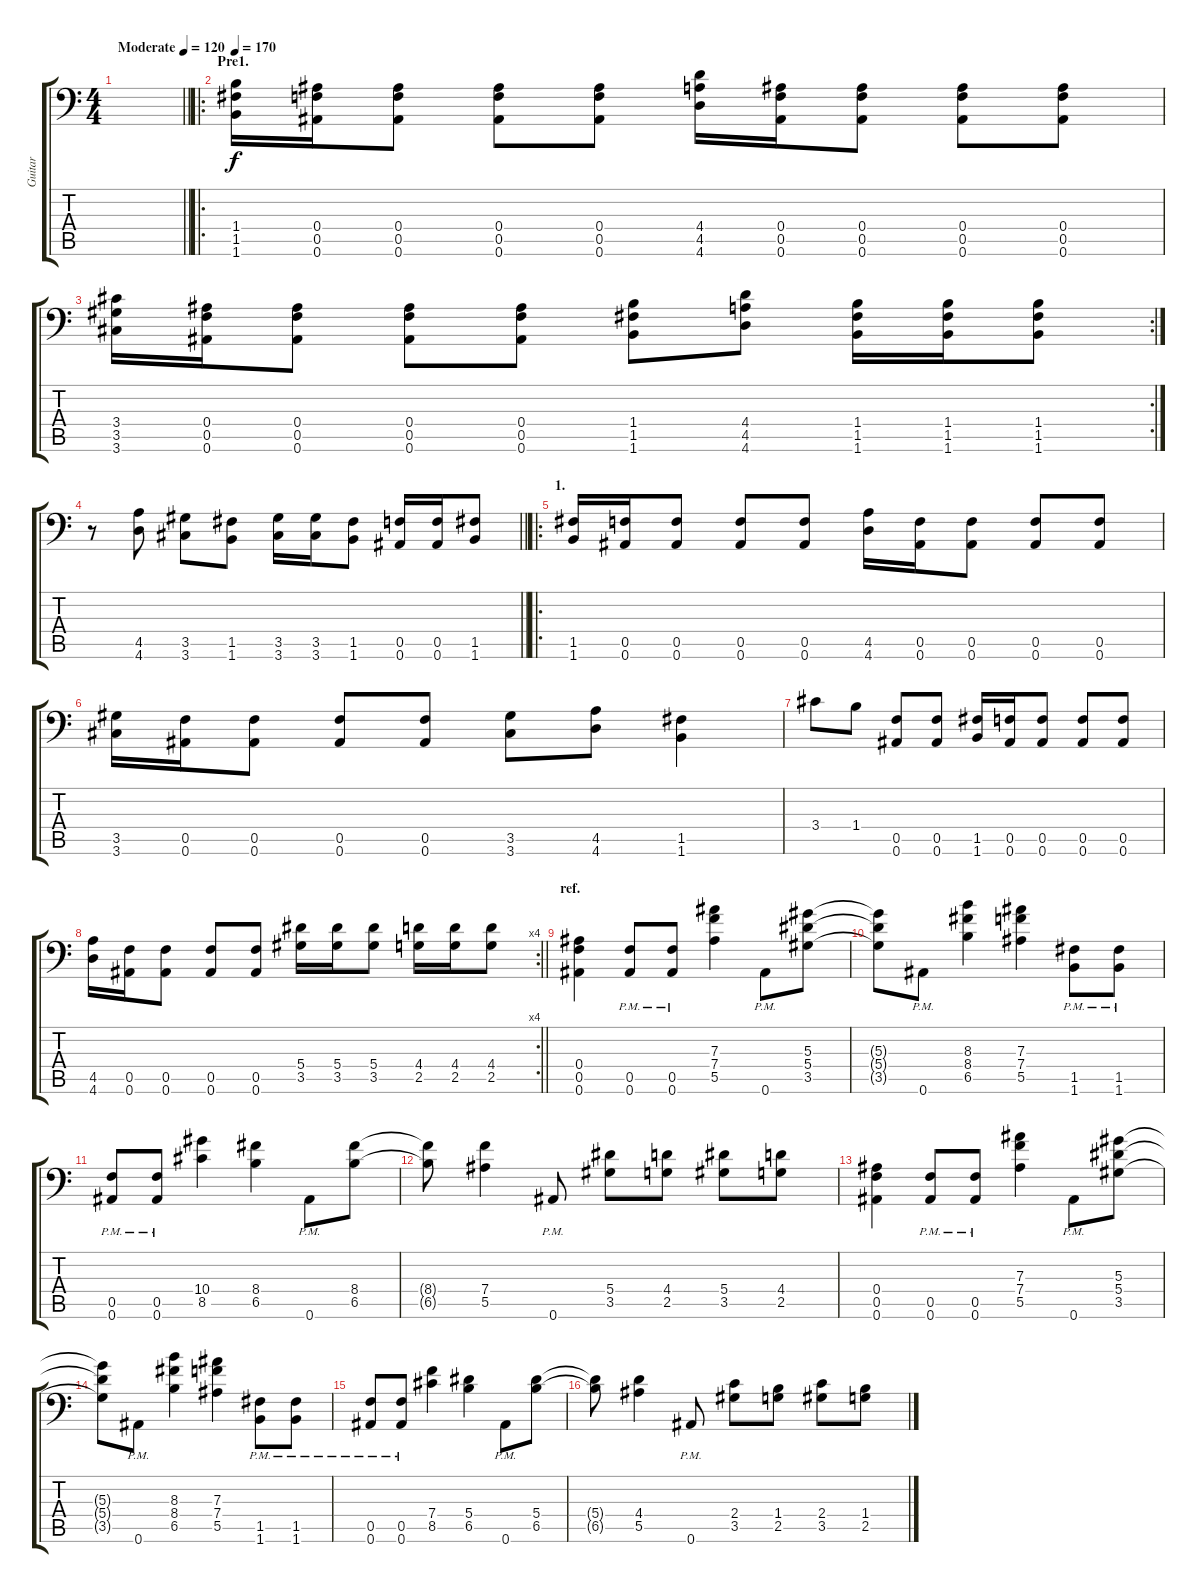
\track ("Guitar" "Guitar") {instrument distortionguitar}
\staff {score tabs}
\tuning (C4 G3 Eb3 Bb2 F2 Bb1) {hide}
\ts (4 4)
\tempo (120 "Moderate")
\clef f4
\barLineRight lightlight
\ks c
|
\ro
\section ("" "Pre1.")
\tempo 170
(1.4 1.5 1.6).16 (0.4 0.5 0.6).16 (0.4 0.5 0.6).8 (0.4 0.5 0.6).8 (0.4 0.5 0.6).8 (4.4 4.5 4.6).16 (0.4 0.5 0.6).16 (0.4 0.5 0.6).8 (0.4 0.5 0.6).8 (0.4 0.5 0.6).8 |
\rc 2
(3.4 3.5 3.6).16 (0.4 0.5 0.6).16 (0.4 0.5 0.6).8 (0.4 0.5 0.6).8 (0.4 0.5 0.6).8 (1.4 1.5 1.6).8 (4.4 4.5 4.6).8 (1.4 1.5 1.6).16 (1.4 1.5 1.6).16 (1.4 1.5 1.6).8 |
\barLineRight lightlight
r.8 (4.5 4.6).8 (3.5 3.6).8 (1.5 1.6).8 (3.5 3.6).16 (3.5 3.6).16 (1.5 1.6).8 (0.5 0.6).16 (0.5 0.6).16 (1.5 1.6).8 |
\ro
\section ("" "1.")
(1.5 1.6).16 (0.5 0.6).16 (0.5 0.6).8 (0.5 0.6).8 (0.5 0.6).8 (4.5 4.6).16 (0.5 0.6).16 (0.5 0.6).8 (0.5 0.6).8 (0.5 0.6).8 |
(3.5 3.6).16 (0.5 0.6).16 (0.5 0.6).8 (0.5 0.6).8 (0.5 0.6).8 (3.5 3.6).8 (4.5 4.6).8 (1.5 1.6).4 |
3.4.8 1.4.8 (0.5 0.6).8 (0.5 0.6).8 (1.5 1.6).16 (0.5 0.6).16 (0.5 0.6).8 (0.5 0.6).8 (0.5 0.6).8 |
\rc 4
\barLineRight lightlight
(4.5 4.6).16 (0.5 0.6).16 (0.5 0.6).8 (0.5 0.6).8 (0.5 0.6).8 (5.4 3.5).16 (5.4 3.5).16 (5.4 3.5).8 (4.4 2.5).16 (4.4 2.5).16 (4.4 2.5).8 |
\section ("" "ref.")
(0.4 0.5 0.6).4 (0.5{pm} 0.6{pm}).8 (0.5{pm} 0.6{pm}).8 (7.3 7.4 5.5).4 0.6{pm}.8 (5.3 5.4 3.5).8 |
(5.3{t} 5.4{t} 3.5{t}).8 0.6{pm}.8 (8.3 8.4 6.5).4 (7.3 7.4 5.5).4 (1.5{pm} 1.6{pm}).8 (1.5{pm} 1.6{pm}).8 |
(0.5{pm} 0.6{pm}).8 (0.5{pm} 0.6{pm}).8 (10.4 8.5).4 (8.4 6.5).4 0.6{pm}.8 (8.4 6.5).8 |
(8.4{t} 6.5{t}).8 (7.4 5.5).4 0.6{pm}.8 (5.4 3.5).8 (4.4 2.5).8 (5.4 3.5).8 (4.4 2.5).8 |
(0.4 0.5 0.6).4 (0.5{pm} 0.6{pm}).8 (0.5{pm} 0.6{pm}).8 (7.3 7.4 5.5).4 0.6{pm}.8 (5.3 5.4 3.5).8 |
(5.3{t} 5.4{t} 3.5{t}).8 0.6{pm}.8 (8.3 8.4 6.5).4 (7.3 7.4 5.5).4 (1.5{pm} 1.6{pm}).8 (1.5{pm} 1.6{pm}).8 |
(0.5{pm} 0.6{pm}).8 (0.5{pm} 0.6{pm}).8 (7.4 8.5).4 (5.4 6.5).4 0.6{pm}.8 (5.4 6.5).8 |
(5.4{t} 6.5{t}).8 (4.4 5.5).4 0.6{pm}.8 (2.4 3.5).8 (1.4 2.5).8 (2.4 3.5).8 (1.4 2.5).8
